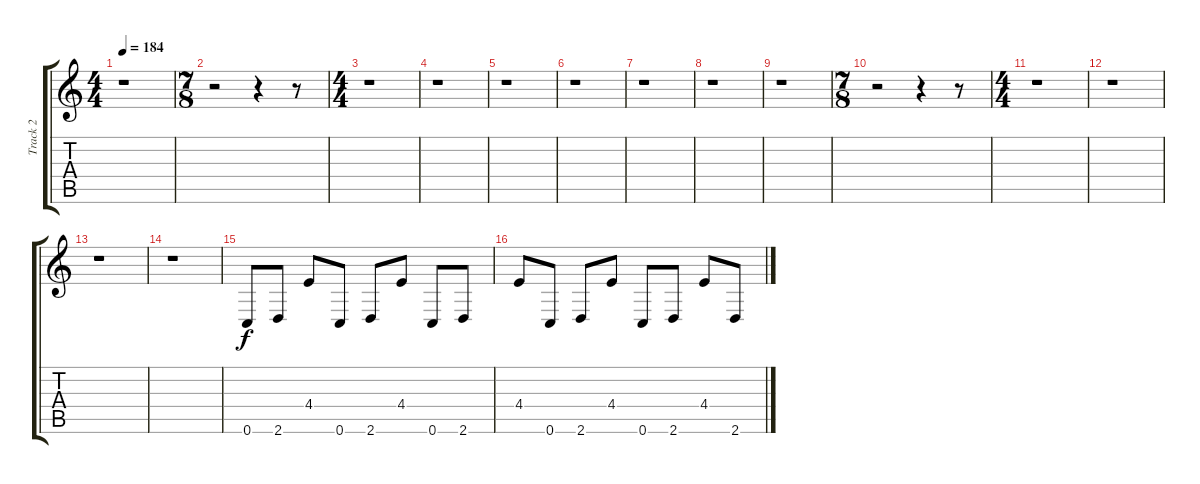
\track ("Track 2" "Track 2") {instrument distortionguitar}
\staff {score tabs}
\tuning (D4 A3 F3 C3 G2 C2) {hide}
\ts (4 4)
\tempo 184
\clef g2
\ks c
r.1{dy f} |
\ts (7 8)
r.2 r.4 r.8 |
\ts (4 4)
r.1 |
r.1 |
r.1 |
r.1 |
r.1 |
r.1 |
r.1 |
\ts (7 8)
r.2 r.4 r.8 |
\ts (4 4)
r.1 |
r.1 |
r.1 |
r.1 |
0.6.8 2.6.8 4.4.8 0.6.8 2.6.8 4.4.8 0.6.8 2.6.8 |
4.4.8 0.6.8 2.6.8 4.4.8 0.6.8 2.6.8 4.4.8 2.6.8
